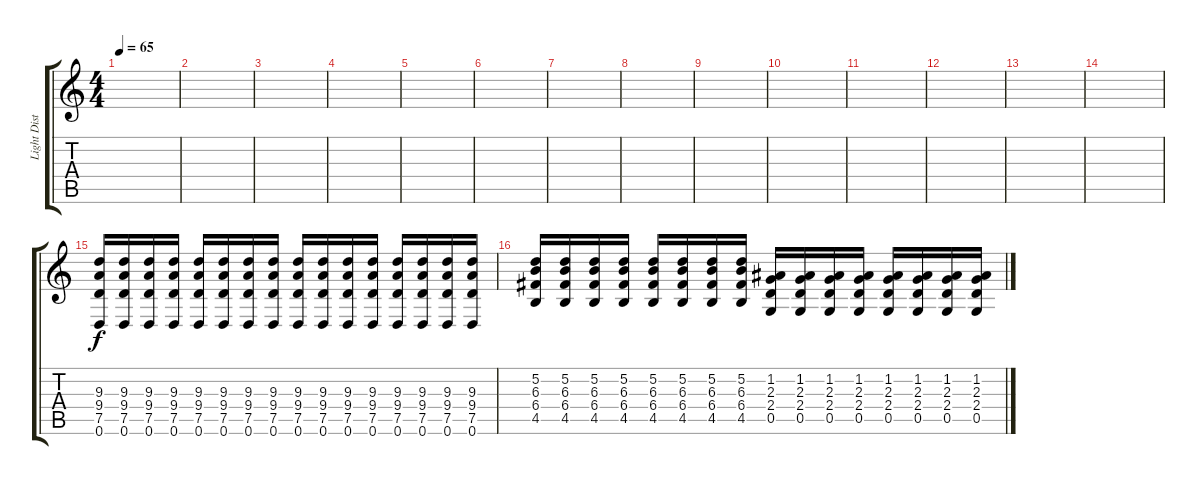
\track ("Light Dist Gtr" "Light Dist") {instrument overdrivenguitar}
\staff {score tabs}
\tuning (D4 A3 F3 C3 G2 D2) {hide}
\ts (4 4)
\tempo 65
\clef g2
\ks c
|
|
|
|
|
|
|
|
|
|
|
|
|
|
(9.3 9.4 7.5 0.6).16 (9.3 9.4 7.5 0.6).16 (9.3 9.4 7.5 0.6).16 (9.3 9.4 7.5 0.6).16 (9.3 9.4 7.5 0.6).16 (9.3 9.4 7.5 0.6).16 (9.3 9.4 7.5 0.6).16 (9.3 9.4 7.5 0.6).16 (9.3 9.4 7.5 0.6).16 (9.3 9.4 7.5 0.6).16 (9.3 9.4 7.5 0.6).16 (9.3 9.4 7.5 0.6).16 (9.3 9.4 7.5 0.6).16 (9.3 9.4 7.5 0.6).16 (9.3 9.4 7.5 0.6).16 (9.3 9.4 7.5 0.6).16 |
(5.2 6.3 6.4 4.5).16 (5.2 6.3 6.4 4.5).16 (5.2 6.3 6.4 4.5).16 (5.2 6.3 6.4 4.5).16 (5.2 6.3 6.4 4.5).16 (5.2 6.3 6.4 4.5).16 (5.2 6.3 6.4 4.5).16 (5.2 6.3 6.4 4.5).16 (1.2 2.3 2.4 0.5).16 (1.2 2.3 2.4 0.5).16 (1.2 2.3 2.4 0.5).16 (1.2 2.3 2.4 0.5).16 (1.2 2.3 2.4 0.5).16 (1.2 2.3 2.4 0.5).16 (1.2 2.3 2.4 0.5).16 (1.2 2.3 2.4 0.5).16
